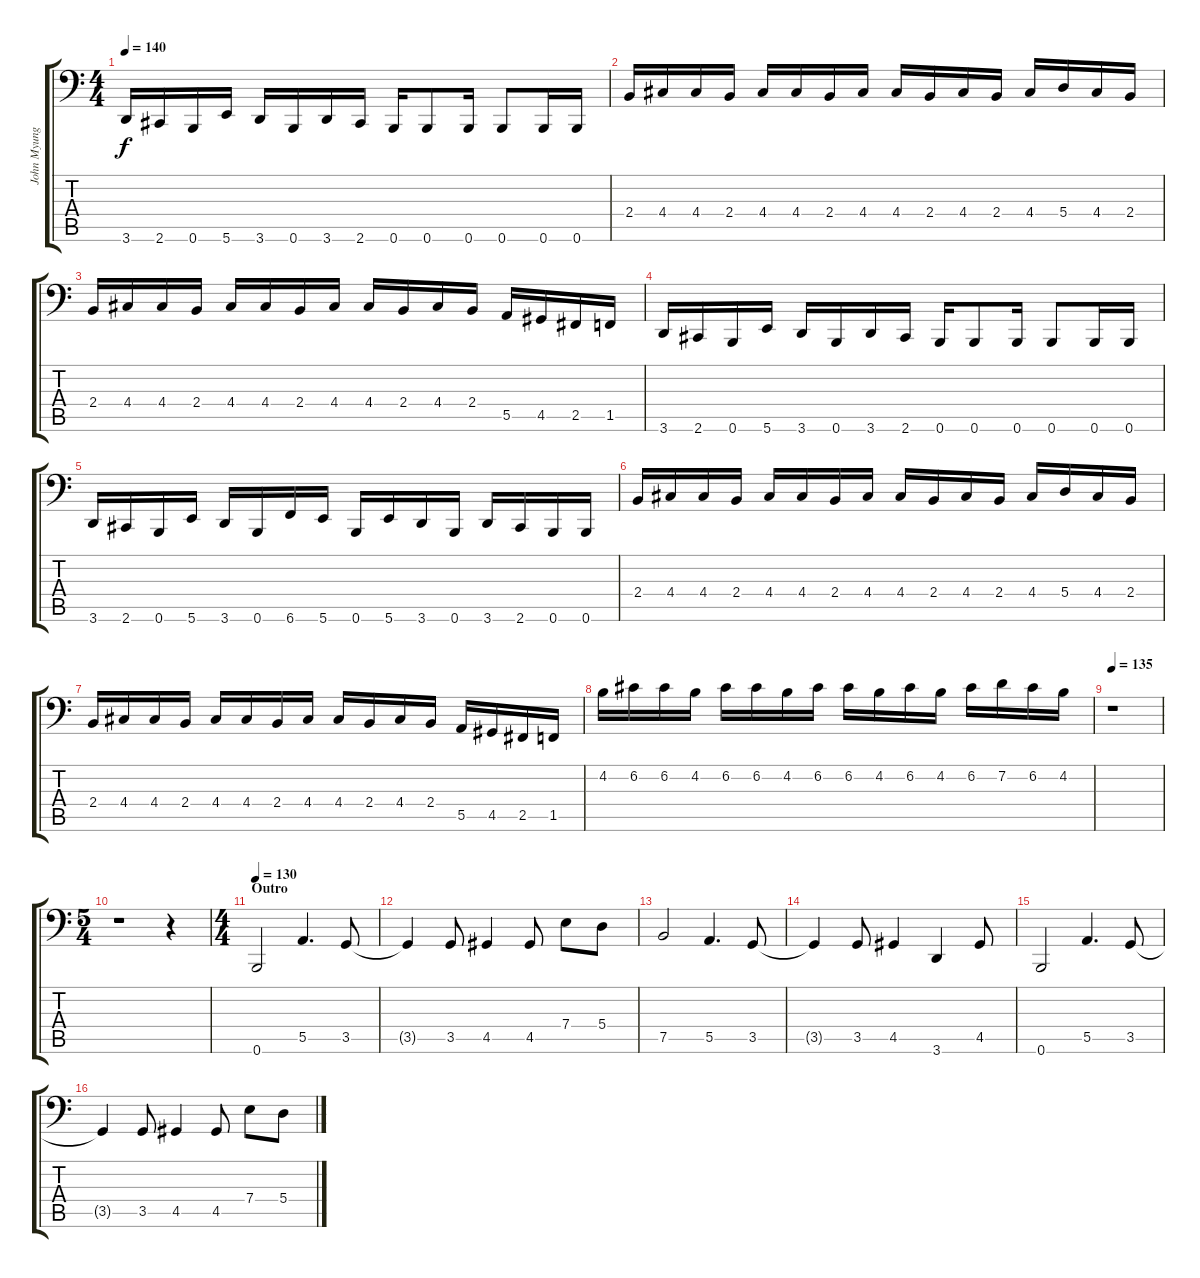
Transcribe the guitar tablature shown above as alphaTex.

\track ("John Myung" "John Myung") {instrument electricbassfinger}
\staff {score tabs}
\tuning (C3 G2 D2 A1 E1 B0) {hide}
\ts (4 4)
\tempo 140
\clef f4
\ks c
3.6.16{dy f} 2.6.16 0.6.16 5.6.16 3.6.16 0.6.16 3.6.16 2.6.16 0.6.16 0.6.8 0.6.16 0.6.8 0.6.16 0.6.16 |
2.4.16 4.4.16 4.4.16 2.4.16 4.4.16 4.4.16 2.4.16 4.4.16 4.4.16 2.4.16 4.4.16 2.4.16 4.4.16 5.4.16 4.4.16 2.4.16 |
2.4.16 4.4.16 4.4.16 2.4.16 4.4.16 4.4.16 2.4.16 4.4.16 4.4.16 2.4.16 4.4.16 2.4.16 5.5.16 4.5.16 2.5.16 1.5.16 |
3.6.16 2.6.16 0.6.16 5.6.16 3.6.16 0.6.16 3.6.16 2.6.16 0.6.16 0.6.8 0.6.16 0.6.8 0.6.16 0.6.16 |
3.6.16 2.6.16 0.6.16 5.6.16 3.6.16 0.6.16 6.6.16 5.6.16 0.6.16 5.6.16 3.6.16 0.6.16 3.6.16 2.6.16 0.6.16 0.6.16 |
2.4.16 4.4.16 4.4.16 2.4.16 4.4.16 4.4.16 2.4.16 4.4.16 4.4.16 2.4.16 4.4.16 2.4.16 4.4.16 5.4.16 4.4.16 2.4.16 |
2.4.16 4.4.16 4.4.16 2.4.16 4.4.16 4.4.16 2.4.16 4.4.16 4.4.16 2.4.16 4.4.16 2.4.16 5.5.16 4.5.16 2.5.16 1.5.16 |
4.2.16 6.2.16 6.2.16 4.2.16 6.2.16 6.2.16 4.2.16 6.2.16 6.2.16 4.2.16 6.2.16 4.2.16 6.2.16 7.2.16 6.2.16 4.2.16 |
\tempo 135
r.1 |
\ts (5 4)
r.1 r.4 |
\ts (4 4)
\section ("" "Outro")
\tempo 130
0.6.2 5.5.4{d} 3.5.8 |
3.5{t}.4 3.5.8 4.5.4 4.5.8 7.4.8 5.4.8 |
7.5.2 5.5.4{d} 3.5.8 |
3.5{t}.4 3.5.8 4.5.4 3.6.4 4.5.8 |
0.6.2 5.5.4{d} 3.5.8 |
3.5{t}.4 3.5.8 4.5.4 4.5.8 7.4.8 5.4.8
